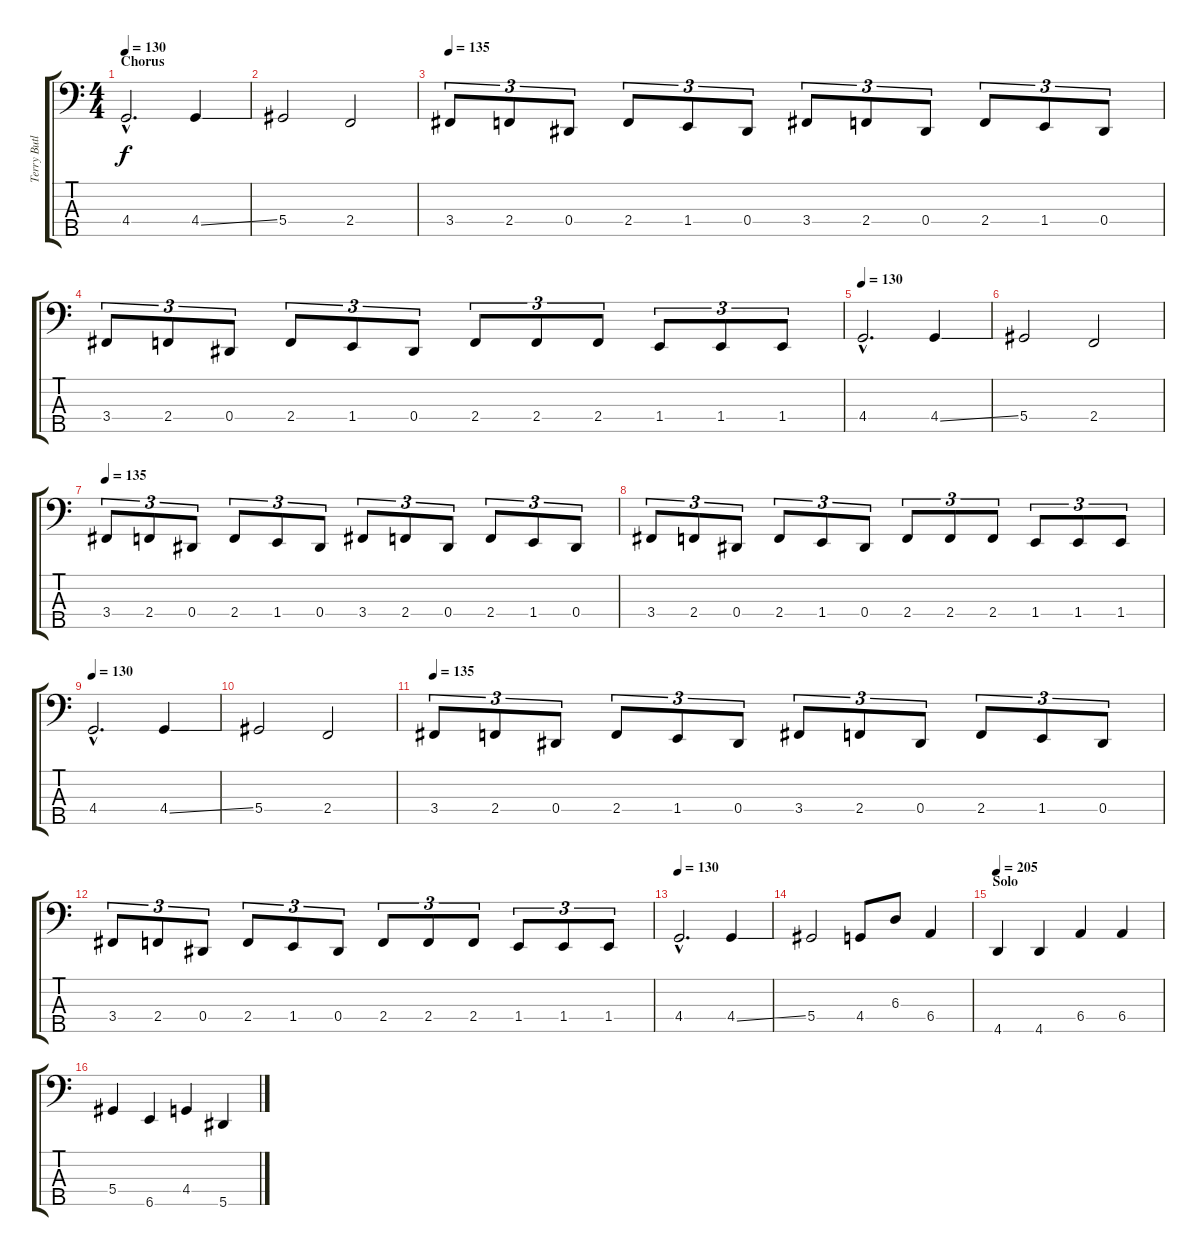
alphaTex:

\track ("Terry Butler - Bass" "Terry Butl") {instrument electricbassfinger}
\staff {score tabs}
\tuning (Gb2 Db2 Ab1 Eb1 Bb0) {hide}
\ts (4 4)
\section ("" "Chorus")
\tempo 130
\clef f4
\ks c
4.4{hac}.2{d dy f} 4.4{ss}.4 |
5.4.2 2.4.2 |
\tempo 135
3.4.8{tu (3 2)} 2.4.8{tu (3 2)} 0.4.8{tu (3 2)} 2.4.8{tu (3 2)} 1.4.8{tu (3 2)} 0.4.8{tu (3 2)} 3.4.8{tu (3 2)} 2.4.8{tu (3 2)} 0.4.8{tu (3 2)} 2.4.8{tu (3 2)} 1.4.8{tu (3 2)} 0.4.8{tu (3 2)} |
3.4.8{tu (3 2)} 2.4.8{tu (3 2)} 0.4.8{tu (3 2)} 2.4.8{tu (3 2)} 1.4.8{tu (3 2)} 0.4.8{tu (3 2)} 2.4.8{tu (3 2)} 2.4.8{tu (3 2)} 2.4.8{tu (3 2)} 1.4.8{tu (3 2)} 1.4.8{tu (3 2)} 1.4.8{tu (3 2)} |
\tempo 130
4.4{hac}.2{d} 4.4{ss}.4 |
5.4.2 2.4.2 |
\tempo 135
3.4.8{tu (3 2)} 2.4.8{tu (3 2)} 0.4.8{tu (3 2)} 2.4.8{tu (3 2)} 1.4.8{tu (3 2)} 0.4.8{tu (3 2)} 3.4.8{tu (3 2)} 2.4.8{tu (3 2)} 0.4.8{tu (3 2)} 2.4.8{tu (3 2)} 1.4.8{tu (3 2)} 0.4.8{tu (3 2)} |
3.4.8{tu (3 2)} 2.4.8{tu (3 2)} 0.4.8{tu (3 2)} 2.4.8{tu (3 2)} 1.4.8{tu (3 2)} 0.4.8{tu (3 2)} 2.4.8{tu (3 2)} 2.4.8{tu (3 2)} 2.4.8{tu (3 2)} 1.4.8{tu (3 2)} 1.4.8{tu (3 2)} 1.4.8{tu (3 2)} |
\tempo 130
4.4{hac}.2{d} 4.4{ss}.4 |
5.4.2 2.4.2 |
\tempo 135
3.4.8{tu (3 2)} 2.4.8{tu (3 2)} 0.4.8{tu (3 2)} 2.4.8{tu (3 2)} 1.4.8{tu (3 2)} 0.4.8{tu (3 2)} 3.4.8{tu (3 2)} 2.4.8{tu (3 2)} 0.4.8{tu (3 2)} 2.4.8{tu (3 2)} 1.4.8{tu (3 2)} 0.4.8{tu (3 2)} |
3.4.8{tu (3 2)} 2.4.8{tu (3 2)} 0.4.8{tu (3 2)} 2.4.8{tu (3 2)} 1.4.8{tu (3 2)} 0.4.8{tu (3 2)} 2.4.8{tu (3 2)} 2.4.8{tu (3 2)} 2.4.8{tu (3 2)} 1.4.8{tu (3 2)} 1.4.8{tu (3 2)} 1.4.8{tu (3 2)} |
\tempo 130
4.4{hac}.2{d} 4.4{ss}.4 |
5.4.2 4.4.8 6.3.8 6.4.4 |
\section ("" "Solo")
\tempo 205
4.5.4{instrument electricbassfinger} 4.5.4 6.4.4 6.4.4 |
5.4.4 6.5.4 4.4.4 5.5.4
